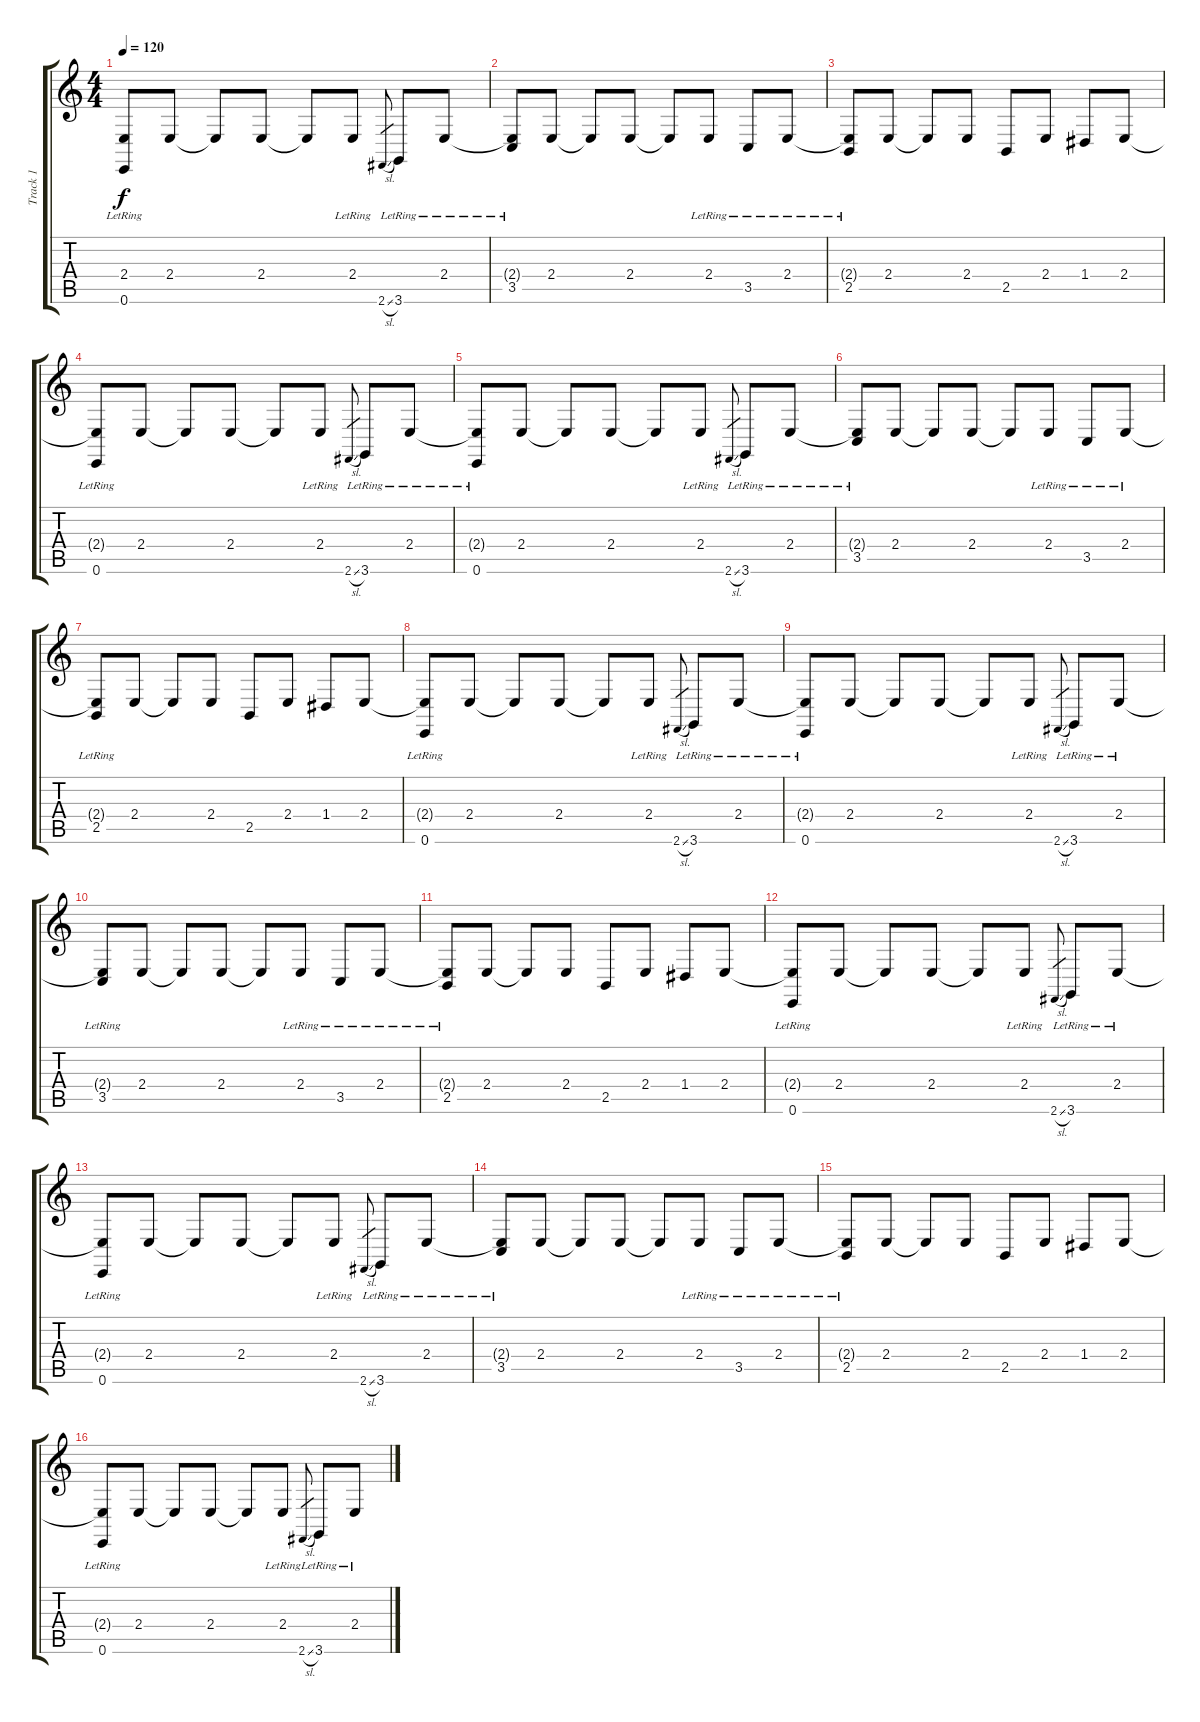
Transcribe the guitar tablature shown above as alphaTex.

\track ("Track 1" "Track 1") {instrument acousticgrandpiano}
\staff {score tabs}
\tuning (E4 B3 G3 D3 A2 E2) {hide}
\ts (4 4)
\tempo 120
\clef g2
\ks c
(2.4{t} 0.6{lr}).8{dy f} 2.4.8 2.4{t}.8 2.4.8 2.4{t}.8 2.4{lr}.8 2.6{sl}.8{gr} 3.6{lr}.8 2.4{lr}.8 |
(2.4{t} 3.5{lr}).8 2.4.8 2.4{t}.8 2.4.8 2.4{t}.8 2.4{lr}.8 3.5{lr}.8 2.4{lr}.8 |
(2.4{t} 2.5{lr}).8 2.4.8 2.4{t}.8 2.4.8 2.5.8 2.4.8 1.4.8 2.4.8 |
(2.4{t} 0.6{lr}).8 2.4.8 2.4{t}.8 2.4.8 2.4{t}.8 2.4{lr}.8 2.6{sl}.8{gr} 3.6{lr}.8 2.4{lr}.8 |
(2.4{t} 0.6{lr}).8 2.4.8 2.4{t}.8 2.4.8 2.4{t}.8 2.4{lr}.8 2.6{sl}.8{gr} 3.6{lr}.8 2.4{lr}.8 |
(2.4{t} 3.5{lr}).8 2.4.8 2.4{t}.8 2.4.8 2.4{t}.8 2.4{lr}.8 3.5{lr}.8 2.4{lr}.8 |
(2.4{t} 2.5{lr}).8 2.4.8 2.4{t}.8 2.4.8 2.5.8 2.4.8 1.4.8 2.4.8 |
(2.4{t} 0.6{lr}).8 2.4.8 2.4{t}.8 2.4.8 2.4{t}.8 2.4{lr}.8 2.6{sl}.8{gr} 3.6{lr}.8 2.4{lr}.8 |
(2.4{t} 0.6{lr}).8 2.4.8 2.4{t}.8 2.4.8 2.4{t}.8 2.4{lr}.8 2.6{sl}.8{gr} 3.6{lr}.8 2.4{lr}.8 |
(2.4{t} 3.5{lr}).8 2.4.8 2.4{t}.8 2.4.8 2.4{t}.8 2.4{lr}.8 3.5{lr}.8 2.4{lr}.8 |
(2.4{t} 2.5{lr}).8 2.4.8 2.4{t}.8 2.4.8 2.5.8 2.4.8 1.4.8 2.4.8 |
(2.4{t} 0.6{lr}).8 2.4.8 2.4{t}.8 2.4.8 2.4{t}.8 2.4{lr}.8 2.6{sl}.8{gr} 3.6{lr}.8 2.4{lr}.8 |
(2.4{t} 0.6{lr}).8 2.4.8 2.4{t}.8 2.4.8 2.4{t}.8 2.4{lr}.8 2.6{sl}.8{gr} 3.6{lr}.8 2.4{lr}.8 |
(2.4{t} 3.5{lr}).8 2.4.8 2.4{t}.8 2.4.8 2.4{t}.8 2.4{lr}.8 3.5{lr}.8 2.4{lr}.8 |
(2.4{t} 2.5{lr}).8 2.4.8 2.4{t}.8 2.4.8 2.5.8 2.4.8 1.4.8 2.4.8 |
(2.4{t} 0.6{lr}).8 2.4.8 2.4{t}.8 2.4.8 2.4{t}.8 2.4{lr}.8 2.6{sl}.8{gr} 3.6{lr}.8 2.4{lr}.8
